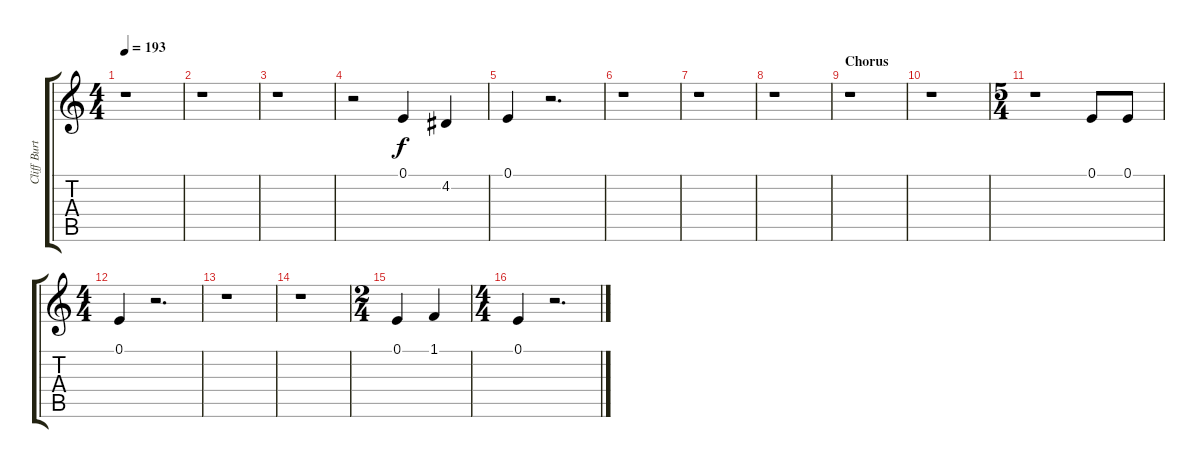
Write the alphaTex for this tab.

\track ("Cliff Burton - Backing Vocals" "Cliff Burt") {instrument baritonesax}
\staff {score tabs}
\tuning (E4 B3 G3 D3 A2 E2) {hide}
\ts (4 4)
\tempo 193
\clef g2
\ks c
r.1{dy f} |
r.1 |
r.1 |
r.2 0.1.4 4.2.4 |
0.1.4 r.2{d} |
r.1 |
r.1 |
r.1 |
\section ("" "Chorus")
r.1 |
r.1 |
\ts (5 4)
r.1 0.1.8 0.1.8 |
\ts (4 4)
0.1.4 r.2{d} |
r.1 |
r.1 |
\ts (2 4)
0.1.4 1.1.4 |
\ts (4 4)
0.1.4 r.2{d}
